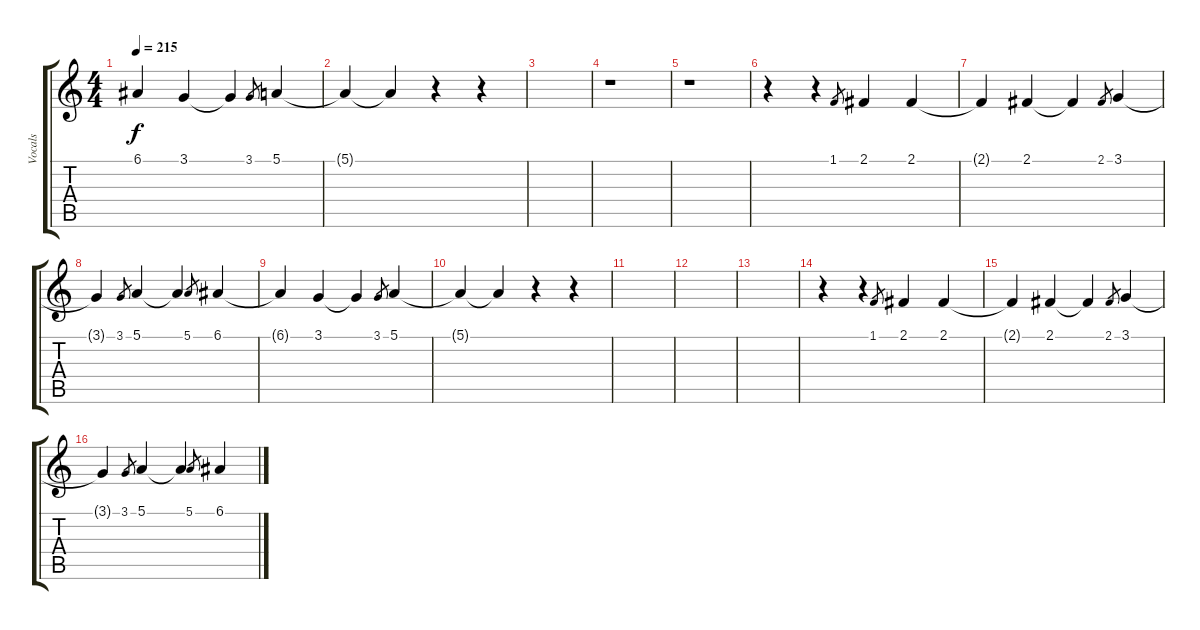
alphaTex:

\track ("Vocals" "Vocals") {instrument lead6voice}
\staff {score tabs}
\tuning (E4 C4 G3 C3 G2 C2) {hide}
\ts (4 4)
\tempo 215
\clef g2
\ks c
6.1{t}.4{dy f} 3.1.4 3.1{t}.4 3.1.8{gr} 5.1.4 |
5.1{t}.4 5.1{t}.4 r.4 r.4 |
|
r.1 |
r.1 |
r.4{volume 16 instrument lead2sawtooth} r.4 1.1.8{gr} 2.1.4 2.1.4 |
2.1{t}.4 2.1.4 2.1{t}.4 2.1.8{gr} 3.1.4 |
3.1{t}.4 3.1.8{gr} 5.1.4 5.1{t}.4 5.1.8{gr} 6.1.4 |
6.1{t}.4 3.1.4 3.1{t}.4 3.1.8{gr} 5.1.4 |
5.1{t}.4 5.1{t}.4 r.4 r.4 |
|
|
|
r.4 r.4 1.1.8{gr} 2.1.4 2.1.4 |
2.1{t}.4 2.1.4 2.1{t}.4 2.1.8{gr} 3.1.4 |
3.1{t}.4 3.1.8{gr} 5.1.4 5.1{t}.4 5.1.8{gr} 6.1.4
